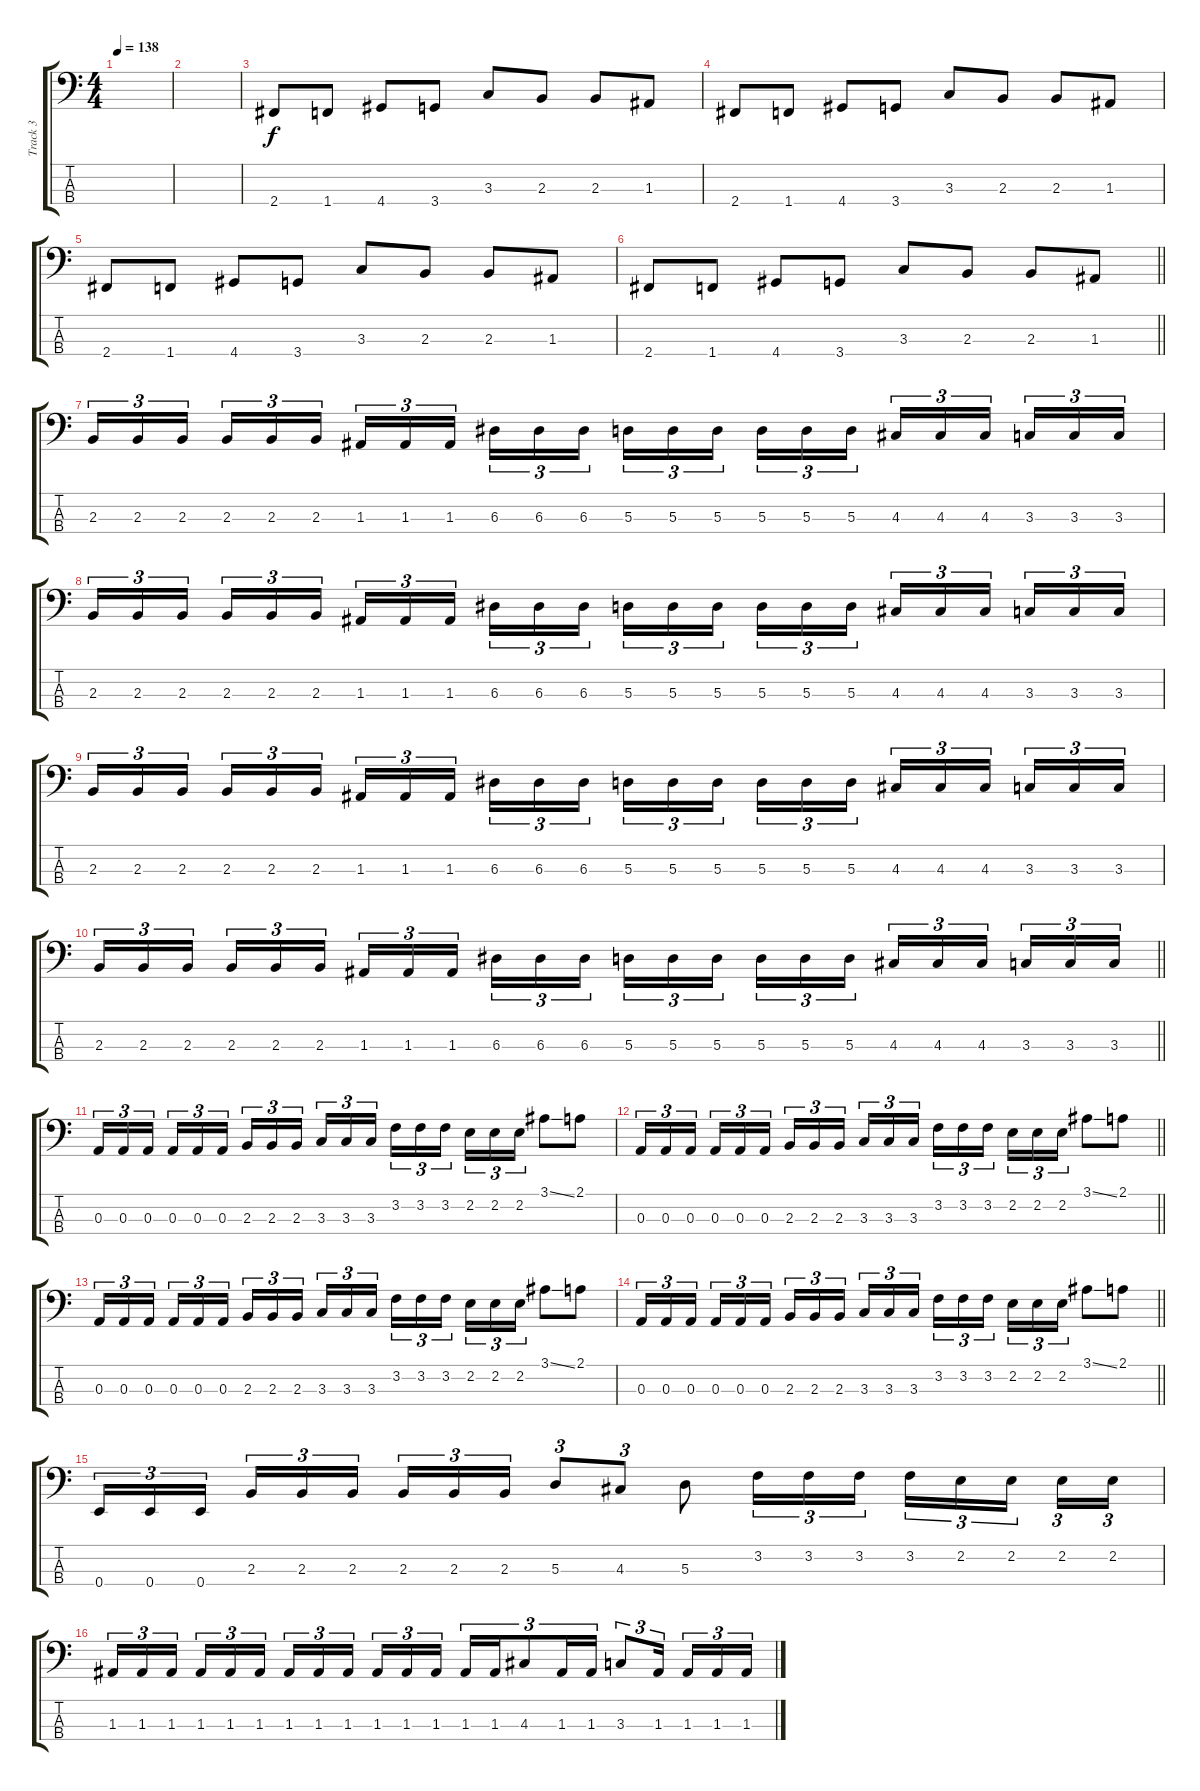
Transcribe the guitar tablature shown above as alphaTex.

\track ("Track 3" "Track 3") {instrument electricbasspick}
\staff {score tabs}
\tuning (G2 D2 A1 E1) {hide}
\ts (4 4)
\section ("" "")
\tempo 138
\clef f4
\ks c
|
|
2.4.8 1.4.8 4.4.8 3.4.8 3.3.8 2.3.8 2.3.8 1.3.8 |
2.4.8 1.4.8 4.4.8 3.4.8 3.3.8 2.3.8 2.3.8 1.3.8 |
2.4.8 1.4.8 4.4.8 3.4.8 3.3.8 2.3.8 2.3.8 1.3.8 |
\barLineRight lightlight
2.4.8 1.4.8 4.4.8 3.4.8 3.3.8 2.3.8 2.3.8 1.3.8 |
\section ("" "")
2.3.16{tu (3 2)} 2.3.16{tu (3 2)} 2.3.16{tu (3 2)} 2.3.16{tu (3 2)} 2.3.16{tu (3 2)} 2.3.16{tu (3 2)} 1.3.16{tu (3 2)} 1.3.16{tu (3 2)} 1.3.16{tu (3 2)} 6.3.16{tu (3 2)} 6.3.16{tu (3 2)} 6.3.16{tu (3 2)} 5.3.16{tu (3 2)} 5.3.16{tu (3 2)} 5.3.16{tu (3 2)} 5.3.16{tu (3 2)} 5.3.16{tu (3 2)} 5.3.16{tu (3 2)} 4.3.16{tu (3 2)} 4.3.16{tu (3 2)} 4.3.16{tu (3 2)} 3.3.16{tu (3 2)} 3.3.16{tu (3 2)} 3.3.16{tu (3 2)} |
2.3.16{tu (3 2)} 2.3.16{tu (3 2)} 2.3.16{tu (3 2)} 2.3.16{tu (3 2)} 2.3.16{tu (3 2)} 2.3.16{tu (3 2)} 1.3.16{tu (3 2)} 1.3.16{tu (3 2)} 1.3.16{tu (3 2)} 6.3.16{tu (3 2)} 6.3.16{tu (3 2)} 6.3.16{tu (3 2)} 5.3.16{tu (3 2)} 5.3.16{tu (3 2)} 5.3.16{tu (3 2)} 5.3.16{tu (3 2)} 5.3.16{tu (3 2)} 5.3.16{tu (3 2)} 4.3.16{tu (3 2)} 4.3.16{tu (3 2)} 4.3.16{tu (3 2)} 3.3.16{tu (3 2)} 3.3.16{tu (3 2)} 3.3.16{tu (3 2)} |
2.3.16{tu (3 2)} 2.3.16{tu (3 2)} 2.3.16{tu (3 2)} 2.3.16{tu (3 2)} 2.3.16{tu (3 2)} 2.3.16{tu (3 2)} 1.3.16{tu (3 2)} 1.3.16{tu (3 2)} 1.3.16{tu (3 2)} 6.3.16{tu (3 2)} 6.3.16{tu (3 2)} 6.3.16{tu (3 2)} 5.3.16{tu (3 2)} 5.3.16{tu (3 2)} 5.3.16{tu (3 2)} 5.3.16{tu (3 2)} 5.3.16{tu (3 2)} 5.3.16{tu (3 2)} 4.3.16{tu (3 2)} 4.3.16{tu (3 2)} 4.3.16{tu (3 2)} 3.3.16{tu (3 2)} 3.3.16{tu (3 2)} 3.3.16{tu (3 2)} |
\barLineRight lightlight
2.3.16{tu (3 2)} 2.3.16{tu (3 2)} 2.3.16{tu (3 2)} 2.3.16{tu (3 2)} 2.3.16{tu (3 2)} 2.3.16{tu (3 2)} 1.3.16{tu (3 2)} 1.3.16{tu (3 2)} 1.3.16{tu (3 2)} 6.3.16{tu (3 2)} 6.3.16{tu (3 2)} 6.3.16{tu (3 2)} 5.3.16{tu (3 2)} 5.3.16{tu (3 2)} 5.3.16{tu (3 2)} 5.3.16{tu (3 2)} 5.3.16{tu (3 2)} 5.3.16{tu (3 2)} 4.3.16{tu (3 2)} 4.3.16{tu (3 2)} 4.3.16{tu (3 2)} 3.3.16{tu (3 2)} 3.3.16{tu (3 2)} 3.3.16{tu (3 2)} |
\section ("" "")
0.3.16{tu (3 2)} 0.3.16{tu (3 2)} 0.3.16{tu (3 2)} 0.3.16{tu (3 2)} 0.3.16{tu (3 2)} 0.3.16{tu (3 2)} 2.3.16{tu (3 2)} 2.3.16{tu (3 2)} 2.3.16{tu (3 2)} 3.3.16{tu (3 2)} 3.3.16{tu (3 2)} 3.3.16{tu (3 2)} 3.2.16{tu (3 2)} 3.2.16{tu (3 2)} 3.2.16{tu (3 2)} 2.2.16{tu (3 2)} 2.2.16{tu (3 2)} 2.2.16{tu (3 2)} 3.1{ss}.8 2.1.8 |
\barLineRight lightlight
0.3.16{tu (3 2)} 0.3.16{tu (3 2)} 0.3.16{tu (3 2)} 0.3.16{tu (3 2)} 0.3.16{tu (3 2)} 0.3.16{tu (3 2)} 2.3.16{tu (3 2)} 2.3.16{tu (3 2)} 2.3.16{tu (3 2)} 3.3.16{tu (3 2)} 3.3.16{tu (3 2)} 3.3.16{tu (3 2)} 3.2.16{tu (3 2)} 3.2.16{tu (3 2)} 3.2.16{tu (3 2)} 2.2.16{tu (3 2)} 2.2.16{tu (3 2)} 2.2.16{tu (3 2)} 3.1{ss}.8 2.1.8 |
0.3.16{tu (3 2)} 0.3.16{tu (3 2)} 0.3.16{tu (3 2)} 0.3.16{tu (3 2)} 0.3.16{tu (3 2)} 0.3.16{tu (3 2)} 2.3.16{tu (3 2)} 2.3.16{tu (3 2)} 2.3.16{tu (3 2)} 3.3.16{tu (3 2)} 3.3.16{tu (3 2)} 3.3.16{tu (3 2)} 3.2.16{tu (3 2)} 3.2.16{tu (3 2)} 3.2.16{tu (3 2)} 2.2.16{tu (3 2)} 2.2.16{tu (3 2)} 2.2.16{tu (3 2)} 3.1{ss}.8 2.1.8 |
\barLineRight lightlight
0.3.16{tu (3 2)} 0.3.16{tu (3 2)} 0.3.16{tu (3 2)} 0.3.16{tu (3 2)} 0.3.16{tu (3 2)} 0.3.16{tu (3 2)} 2.3.16{tu (3 2)} 2.3.16{tu (3 2)} 2.3.16{tu (3 2)} 3.3.16{tu (3 2)} 3.3.16{tu (3 2)} 3.3.16{tu (3 2)} 3.2.16{tu (3 2)} 3.2.16{tu (3 2)} 3.2.16{tu (3 2)} 2.2.16{tu (3 2)} 2.2.16{tu (3 2)} 2.2.16{tu (3 2)} 3.1{ss}.8 2.1.8 |
\section ("" "")
0.4.16{tu (3 2)} 0.4.16{tu (3 2)} 0.4.16{tu (3 2)} 2.3.16{tu (3 2)} 2.3.16{tu (3 2)} 2.3.16{tu (3 2)} 2.3.16{tu (3 2)} 2.3.16{tu (3 2)} 2.3.16{tu (3 2)} 5.3.8{tu (3 2)} 4.3.8{tu (3 2)} 5.3.8 3.2.16{tu (3 2)} 3.2.16{tu (3 2)} 3.2.16{tu (3 2)} 3.2.16{tu (3 2)} 2.2.16{tu (3 2)} 2.2.16{tu (3 2)} 2.2.16{tu (3 2)} 2.2.16{tu (3 2)} |
1.3.16{tu (3 2)} 1.3.16{tu (3 2)} 1.3.16{tu (3 2)} 1.3.16{tu (3 2)} 1.3.16{tu (3 2)} 1.3.16{tu (3 2)} 1.3.16{tu (3 2)} 1.3.16{tu (3 2)} 1.3.16{tu (3 2)} 1.3.16{tu (3 2)} 1.3.16{tu (3 2)} 1.3.16{tu (3 2)} 1.3.16{tu (3 2)} 1.3.16{tu (3 2)} 4.3.8{tu (3 2)} 1.3.16{tu (3 2)} 1.3.16{tu (3 2)} 3.3.8{tu (3 2)} 1.3.16{tu (3 2)} 1.3.16{tu (3 2)} 1.3.16{tu (3 2)} 1.3.16{tu (3 2)}
